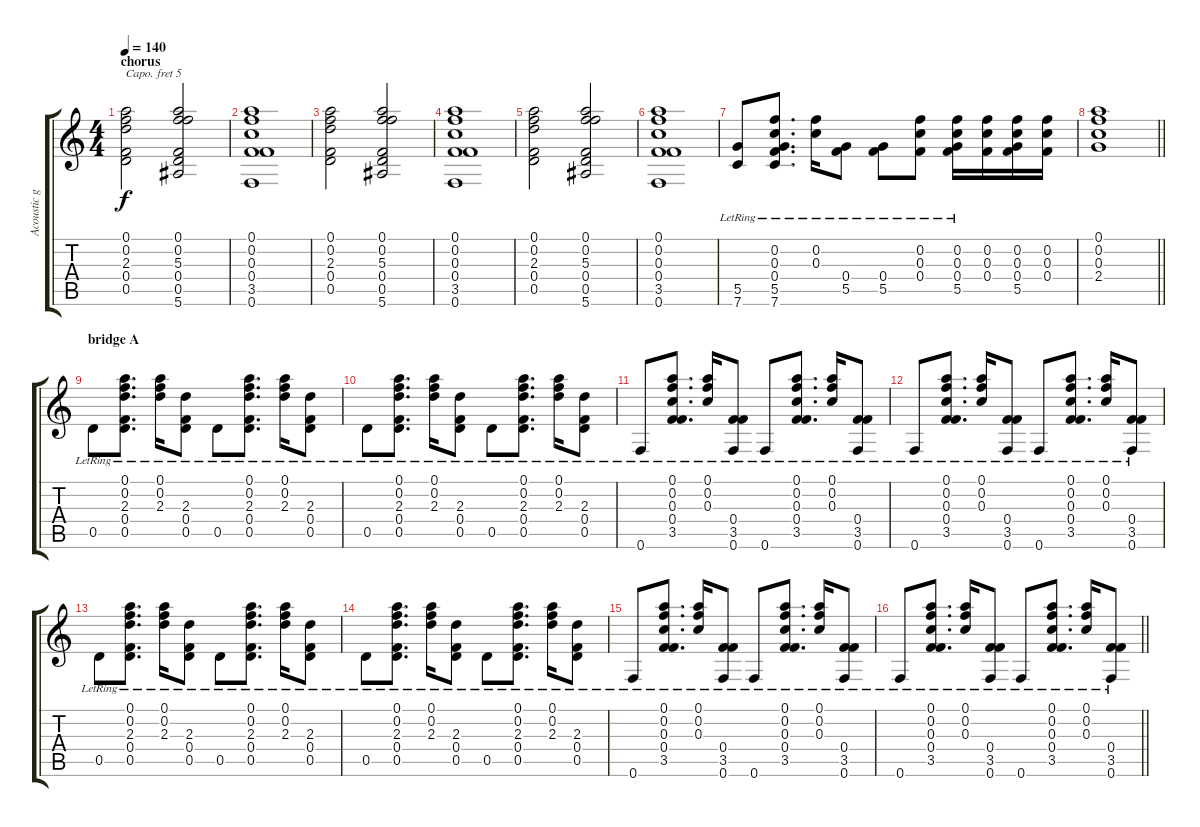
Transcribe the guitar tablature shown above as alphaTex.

\track ("Acoustic guitar" "Acoustic g") {instrument acousticguitarsteel}
\staff {score tabs}
\capo 5
\tuning (E4 C4 G3 C3 A2 C2) {hide}
\ts (4 4)
\section ("" "chorus")
\tempo 140
\clef g2
\ks c
(0.1 0.2 2.3 0.4 0.5).2{dy f} (0.1 0.2 5.3 0.4 0.5 5.6).2 |
(0.1 0.2 0.3 0.4 3.5 0.6).1 |
(0.1 0.2 2.3 0.4 0.5).2 (0.1 0.2 5.3 0.4 0.5 5.6).2 |
(0.1 0.2 0.3 0.4 3.5 0.6).1 |
(0.1 0.2 2.3 0.4 0.5).2 (0.1 0.2 5.3 0.4 0.5 5.6).2 |
(0.1 0.2 0.3 0.4 3.5 0.6).1 |
(5.5{lr} 7.6{lr}).8 (0.2{lr} 0.3{lr} 0.4{lr} 5.5{lr} 7.6{lr}).8{d} (0.2{lr} 0.3{lr}).16 (0.4{lr} 5.5{lr}).8 (0.4{lr} 5.5{lr}).8 (0.2{lr} 0.3{lr} 0.4{lr}).8 (0.2{lr} 0.3{lr} 0.4 5.5).16 (0.2 0.3 0.4).16 (0.2 0.3 0.4 5.5).16 (0.2 0.3 0.4).16 |
\barLineRight lightlight
(0.1 0.2 0.3 2.4).1 |
\section ("" "bridge A")
0.5{lr}.8 (0.1{lr} 0.2{lr} 2.3{lr} 0.4{lr} 0.5{lr}).8{d} (0.1{lr} 0.2{lr} 2.3{lr}).16 (2.3{lr} 0.4{lr} 0.5{lr}).8 0.5{lr}.8 (0.1{lr} 0.2{lr} 2.3{lr} 0.4{lr} 0.5{lr}).8{d} (0.1{lr} 0.2{lr} 2.3{lr}).16 (2.3{lr} 0.4{lr} 0.5{lr}).8 |
0.5{lr}.8 (0.1{lr} 0.2{lr} 2.3{lr} 0.4{lr} 0.5{lr}).8{d} (0.1{lr} 0.2{lr} 2.3{lr}).16 (2.3{lr} 0.4{lr} 0.5{lr}).8 0.5{lr}.8 (0.1{lr} 0.2{lr} 2.3{lr} 0.4{lr} 0.5{lr}).8{d} (0.1{lr} 0.2{lr} 2.3{lr}).16 (2.3{lr} 0.4{lr} 0.5{lr}).8 |
0.6{lr}.8 (0.1{lr} 0.2{lr} 0.3{lr} 0.4{lr} 3.5{lr}).8{d} (0.1{lr} 0.2{lr} 0.3{lr}).16 (0.4{lr} 3.5{lr} 0.6{lr}).8 0.6{lr}.8 (0.1{lr} 0.2{lr} 0.3{lr} 0.4{lr} 3.5{lr}).8{d} (0.1{lr} 0.2{lr} 0.3{lr}).16 (0.4{lr} 3.5{lr} 0.6{lr}).8 |
0.6{lr}.8 (0.1{lr} 0.2{lr} 0.3{lr} 0.4{lr} 3.5{lr}).8{d} (0.1{lr} 0.2{lr} 0.3{lr}).16 (0.4{lr} 3.5{lr} 0.6{lr}).8 0.6{lr}.8 (0.1{lr} 0.2{lr} 0.3{lr} 0.4{lr} 3.5{lr}).8{d} (0.1{lr} 0.2{lr} 0.3{lr}).16 (0.4{lr} 3.5{lr} 0.6{lr}).8 |
0.5{lr}.8 (0.1{lr} 0.2{lr} 2.3{lr} 0.4{lr} 0.5{lr}).8{d} (0.1{lr} 0.2{lr} 2.3{lr}).16 (2.3{lr} 0.4{lr} 0.5{lr}).8 0.5{lr}.8 (0.1{lr} 0.2{lr} 2.3{lr} 0.4{lr} 0.5{lr}).8{d} (0.1{lr} 0.2{lr} 2.3{lr}).16 (2.3{lr} 0.4{lr} 0.5{lr}).8 |
0.5{lr}.8 (0.1{lr} 0.2{lr} 2.3{lr} 0.4{lr} 0.5{lr}).8{d} (0.1{lr} 0.2{lr} 2.3{lr}).16 (2.3{lr} 0.4{lr} 0.5{lr}).8 0.5{lr}.8 (0.1{lr} 0.2{lr} 2.3{lr} 0.4{lr} 0.5{lr}).8{d} (0.1{lr} 0.2{lr} 2.3{lr}).16 (2.3{lr} 0.4{lr} 0.5{lr}).8 |
0.6{lr}.8 (0.1{lr} 0.2{lr} 0.3{lr} 0.4{lr} 3.5{lr}).8{d} (0.1{lr} 0.2{lr} 0.3{lr}).16 (0.4{lr} 3.5{lr} 0.6{lr}).8 0.6{lr}.8 (0.1{lr} 0.2{lr} 0.3{lr} 0.4{lr} 3.5{lr}).8{d} (0.1{lr} 0.2{lr} 0.3{lr}).16 (0.4{lr} 3.5{lr} 0.6{lr}).8 |
\barLineRight lightlight
0.6{lr}.8 (0.1{lr} 0.2{lr} 0.3{lr} 0.4{lr} 3.5{lr}).8{d} (0.1{lr} 0.2{lr} 0.3{lr}).16 (0.4{lr} 3.5{lr} 0.6{lr}).8 0.6{lr}.8 (0.1{lr} 0.2{lr} 0.3{lr} 0.4{lr} 3.5{lr}).8{d} (0.1{lr} 0.2{lr} 0.3{lr}).16 (0.4{lr} 3.5{lr} 0.6{lr}).8
